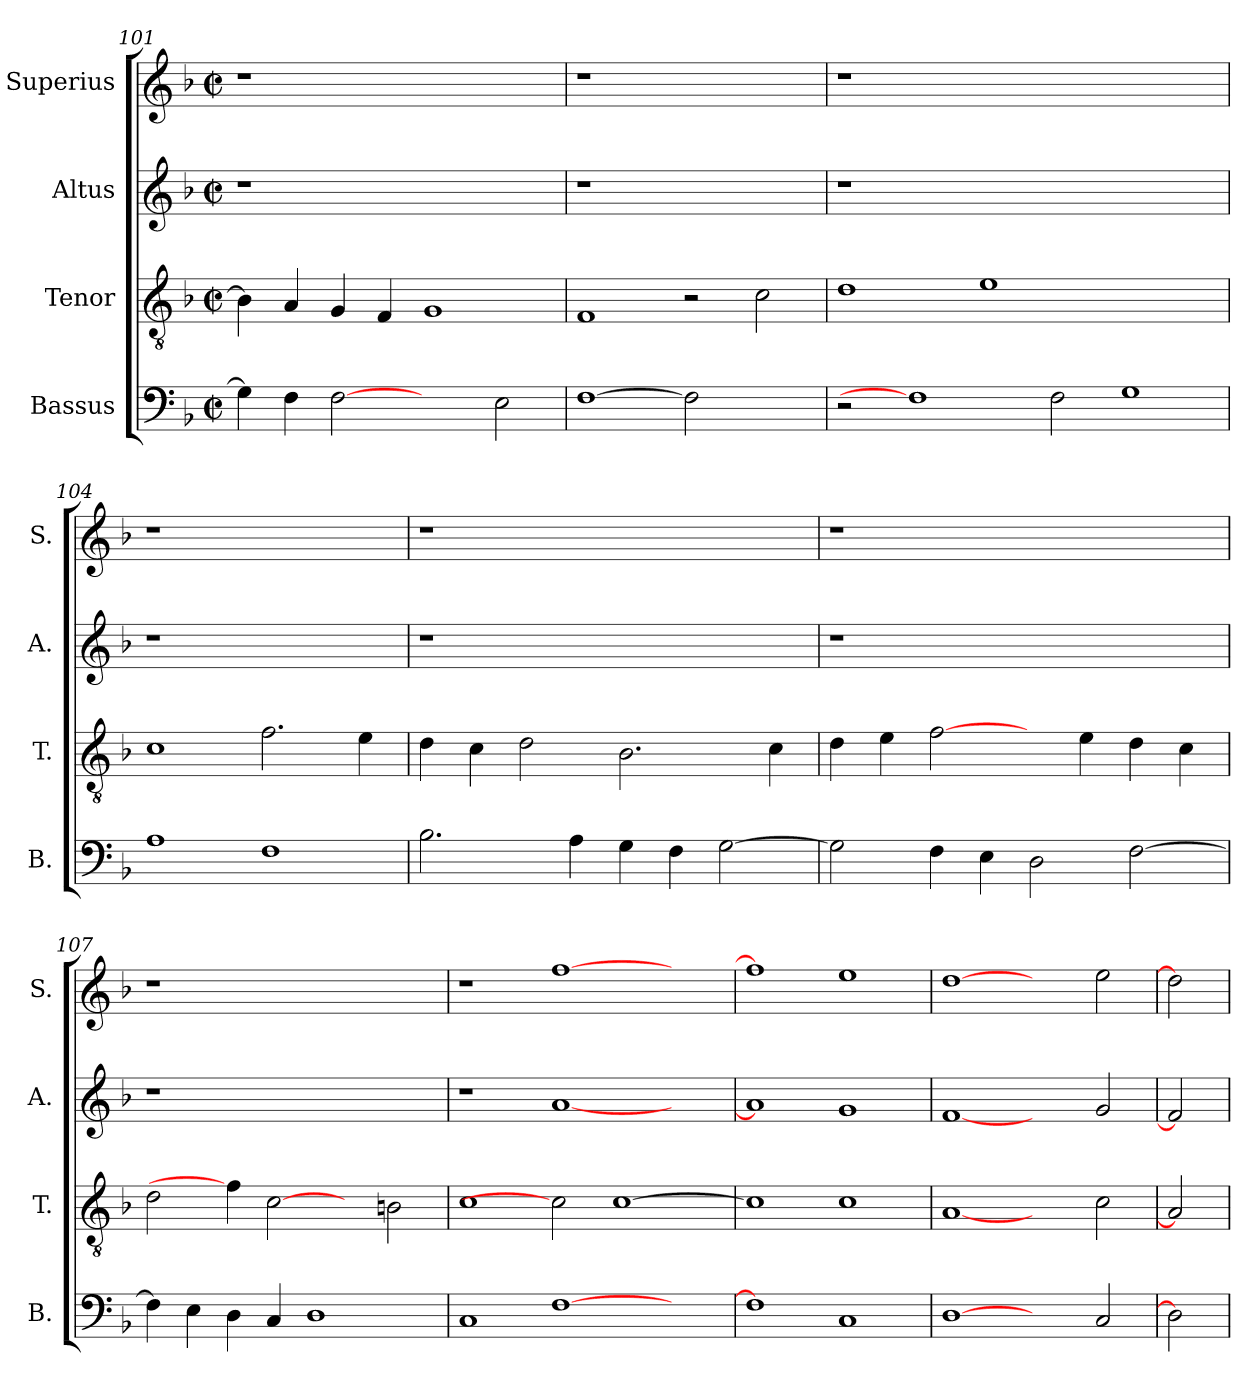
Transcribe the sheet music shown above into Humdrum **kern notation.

**kern	**kern	**kern	**kern
*part4	*part3	*part2	*part1
*staff4	*staff3	*staff2	*staff1
*I"Bassus	*I"Tenor	*I"Altus	*I"Superius
*I'B.	*I'T.	*I'A.	*I'S.
*clefF4	*clefGv2	*clefG2	*clefG2
*	*ITrd7c12	*	*
*k[b-]	*k[b-]	*k[b-]	*k[b-]
*F:	*F:	*F:	*F:
*M2/2	*M2/2	*M2/2	*M2/2
*met(c|)	*met(c|)	*met(c|)	*met(c|)
=101	=101	=101	=101
!	!	!LO:N:vis=1	!LO:N:vis=1
4Gi\]	4BB-i\]	1r	1r
4Fi\	4AAi/	.	.
[2Fi	4GGi/	.	.
.	4FFi/	.	.
2ryy	1GGi	1ryy	1ryy
2Ei\	.	.	.
=102	=102	=102	=102
!	!	!LO:N:vis=1	!LO:N:vis=1
[1Fi	1FFi	1r	1r
2Fi]	2r	1ryy	1ryy
2ryy	2Ci\	.	.
=103	=103	=103	=103
!	!	!LO:N:vis=1	!LO:N:vis=1
2r	1Di	1r	1r
1Fi]	.	.	.
.	1Ei	0ryy	0ryy
2Fi\	.	.	.
1Gi	1ryy	.	.
!!LO:PB:g=z
=104	=104	=104	=104
!	!	!LO:N:vis=1	!LO:N:vis=1
1Ai	1Ci	1r	1r
1Fi	2.Fi\	1ryy	1ryy
.	4Ei\	.	.
=105	=105	=105	=105
!	!	!LO:N:vis=1	!LO:N:vis=1
2.B-i\	4Di\	1r	1r
.	4Ci\	.	.
.	2Di\	.	.
4Ai\	.	.	.
4Gi\	2.BB-i\	1ryy	1ryy
4Fi\	.	.	.
[>2Gi\	.	.	.
.	4Ci\	.	.
=106	=106	=106	=106
!	!	!LO:N:vis=1	!LO:N:vis=1
2Gi\]	4Di\	1r	1r
.	4Ei\	.	.
4Fi\	[2Fi\	.	.
4Ei\	.	.	.
2Di\	4ryy	1ryy	1ryy
.	4Ei\	.	.
[>2Fi\	4Di\	.	.
.	4Ci\	.	.
=107	=107	=107	=107
!	!	!LO:N:vis=1	!LO:N:vis=1
4Fi\]	2Di\	1r	1r
4Ei\	.	.	.
4Di\	4Fi\]	.	.
4Ci/	[2Ci	.	.
1Di	.	1ryy	1ryy
.	4ryy	.	.
.	2BBni\	.	.
=108	=108	=108	=108
1Ci	1Ci	1r	1r
[>1Fi	2Ci]	[<1ai	[>1ffi
.	[>1Ci	.	.
2ryy	.	2ryy	2ryy
!!LO:LB:g=z
=109	=109	=109	=109
1Fi]	1Ci]	1ai]	1ffi]
1Ci	1Ci	1gi	1eei
=110	=110	=110	=110
[1Di	[1AAi	[1fi	[1ddi
2ryy	2ryy	2ryy	2ryy
2Ci/	2Ci\	2gi/	2eei\
=111	=111	=111	=111
2Di]	2AAi]	2fi]	2ddi]
=	=	=	=
*-	*-	*-	*-
